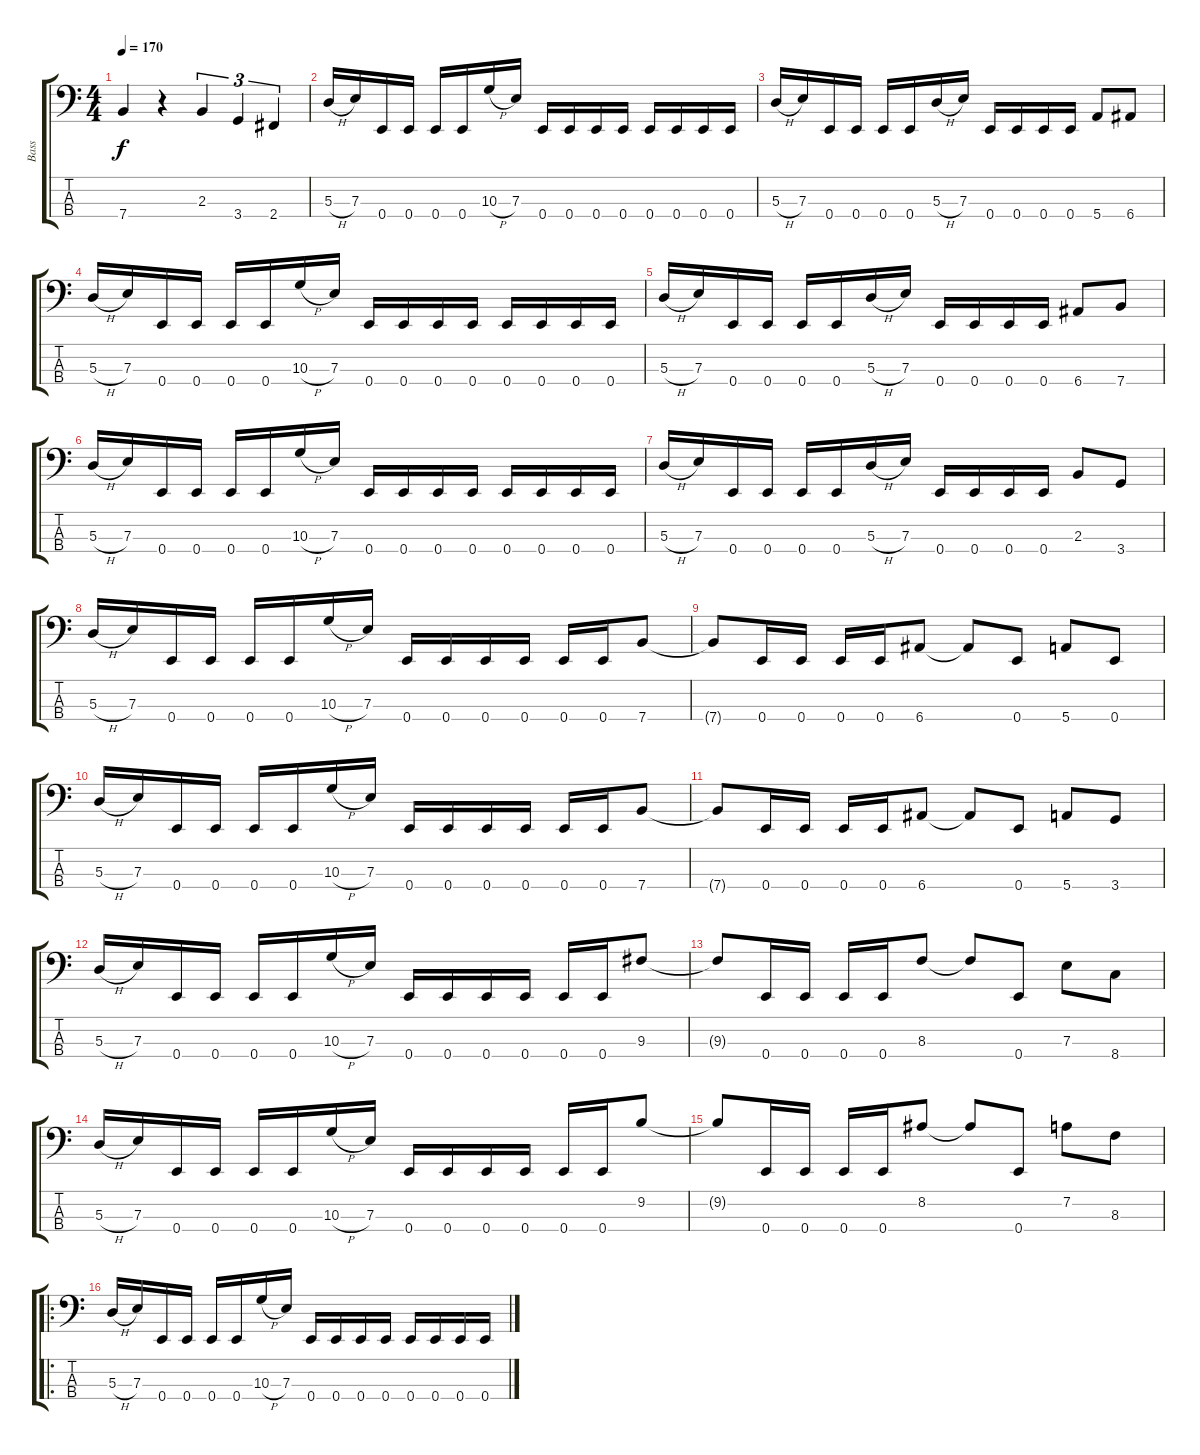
\track ("Bass" "Bass") {instrument electricbasspick}
\staff {score tabs}
\tuning (G2 D2 A1 E1) {hide}
\ts (4 4)
\tempo 170
\clef f4
\ks c
7.4.4{dy f} r.4 2.3.4{tu (3 2)} 3.4.4{tu (3 2)} 2.4.4{tu (3 2)} |
5.3{h}.16 7.3.16 0.4.16 0.4.16 0.4.16 0.4.16 10.3{h}.16 7.3.16 0.4.16 0.4.16 0.4.16 0.4.16 0.4.16 0.4.16 0.4.16 0.4.16 |
5.3{h}.16 7.3.16 0.4.16 0.4.16 0.4.16 0.4.16 5.3{h}.16 7.3.16 0.4.16 0.4.16 0.4.16 0.4.16 5.4.8 6.4.8 |
5.3{h}.16 7.3.16 0.4.16 0.4.16 0.4.16 0.4.16 10.3{h}.16 7.3.16 0.4.16 0.4.16 0.4.16 0.4.16 0.4.16 0.4.16 0.4.16 0.4.16 |
5.3{h}.16 7.3.16 0.4.16 0.4.16 0.4.16 0.4.16 5.3{h}.16 7.3.16 0.4.16 0.4.16 0.4.16 0.4.16 6.4.8 7.4.8 |
5.3{h}.16 7.3.16 0.4.16 0.4.16 0.4.16 0.4.16 10.3{h}.16 7.3.16 0.4.16 0.4.16 0.4.16 0.4.16 0.4.16 0.4.16 0.4.16 0.4.16 |
5.3{h}.16 7.3.16 0.4.16 0.4.16 0.4.16 0.4.16 5.3{h}.16 7.3.16 0.4.16 0.4.16 0.4.16 0.4.16 2.3.8 3.4.8 |
5.3{h}.16 7.3.16 0.4.16 0.4.16 0.4.16 0.4.16 10.3{h}.16 7.3.16 0.4.16 0.4.16 0.4.16 0.4.16 0.4.16 0.4.16 7.4.8 |
7.4{t}.8 0.4.16 0.4.16 0.4.16 0.4.16 6.4.8 6.4{t}.8 0.4.8 5.4.8 0.4.8 |
5.3{h}.16 7.3.16 0.4.16 0.4.16 0.4.16 0.4.16 10.3{h}.16 7.3.16 0.4.16 0.4.16 0.4.16 0.4.16 0.4.16 0.4.16 7.4.8 |
7.4{t}.8 0.4.16 0.4.16 0.4.16 0.4.16 6.4.8 6.4{t}.8 0.4.8 5.4.8 3.4.8 |
5.3{h}.16 7.3.16 0.4.16 0.4.16 0.4.16 0.4.16 10.3{h}.16 7.3.16 0.4.16 0.4.16 0.4.16 0.4.16 0.4.16 0.4.16 9.3.8 |
9.3{t}.8 0.4.16 0.4.16 0.4.16 0.4.16 8.3.8 8.3{t}.8 0.4.8 7.3.8 8.4.8 |
5.3{h}.16 7.3.16 0.4.16 0.4.16 0.4.16 0.4.16 10.3{h}.16 7.3.16 0.4.16 0.4.16 0.4.16 0.4.16 0.4.16 0.4.16 9.2.8 |
9.2{t}.8 0.4.16 0.4.16 0.4.16 0.4.16 8.2.8 8.2{t}.8 0.4.8 7.2.8 8.3.8 |
\ro
5.3{h}.16 7.3.16 0.4.16 0.4.16 0.4.16 0.4.16 10.3{h}.16 7.3.16 0.4.16 0.4.16 0.4.16 0.4.16 0.4.16 0.4.16 0.4.16 0.4.16
